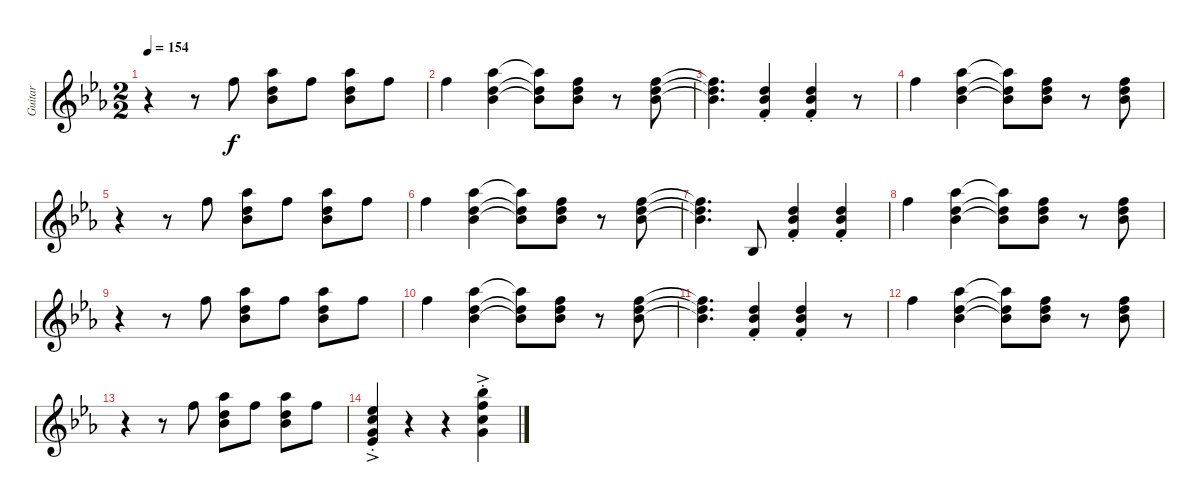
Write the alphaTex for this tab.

\track ("Guitar" "Guitar") {instrument electricguitarjazz}
\staff {score}
\tuning (E4 B3 G3 D3 A2 E2) {hide}
\ts (2 2)
\tempo 154
\clef g2
\ks eb
r.4{dy f} r.8 1.1.8 (4.1 3.2 3.3).8 1.1.8 (4.1 3.2 3.3).8 1.1.8 |
1.1.4 (4.1 3.2 3.3).4 (4.1{t} 3.2{t} 3.3{t}).8 (1.1 3.2 3.3).8 r.8 (1.1 3.2 3.3).8 |
(1.1{t} 3.2{t} 3.3{t}).4{d} (3.2 3.3 3.4{st}).4 (3.2 3.3 3.4{st}).4 r.8 |
1.1.4 (4.1 3.2 3.3).4 (4.1{t} 3.2{t} 3.3{t}).8 (1.1 3.2 3.3).8 r.8 (1.1 3.2 3.3).8 |
r.4 r.8 1.1.8 (4.1 3.2 3.3).8 1.1.8 (4.1 3.2 3.3).8 1.1.8 |
1.1.4 (4.1 3.2 3.3).4 (4.1{t} 3.2{t} 3.3{t}).8 (1.1 3.2 3.3).8 r.8 (1.1 3.2 3.3).8 |
(1.1{t} 3.2{t} 3.3{t}).4{d} 1.5.8 (3.2 3.3 3.4{st}).4 (3.2 3.3 3.4{st}).4 |
1.1.4 (4.1 3.2 3.3).4 (4.1{t} 3.2{t} 3.3{t}).8 (1.1 3.2 3.3).8 r.8 (1.1 3.2 3.3).8 |
r.4 r.8 1.1.8 (4.1 3.2 3.3).8 1.1.8 (4.1 3.2 3.3).8 1.1.8 |
1.1.4 (4.1 3.2 3.3).4 (4.1{t} 3.2{t} 3.3{t}).8 (1.1 3.2 3.3).8 r.8 (1.1 3.2 3.3).8 |
(1.1{t} 3.2{t} 3.3{t}).4{d} (3.2 3.3 3.4{st}).4 (3.2 3.3 3.4{st}).4 r.8 |
1.1.4 (4.1 3.2 3.3).4 (4.1{t} 3.2{t} 3.3{t}).8 (1.1 3.2 3.3).8 r.8 (1.1 3.2 3.3).8 |
r.4 r.8 1.1.8 (4.1 3.2 3.3).8 1.1.8 (4.1 3.2 3.3).8 1.1.8 |
(1.2 0.3 1.4{ac st} 18.5).4 r.4 r.4 (1.1 1.2 0.3{ac st} 20.4).4
